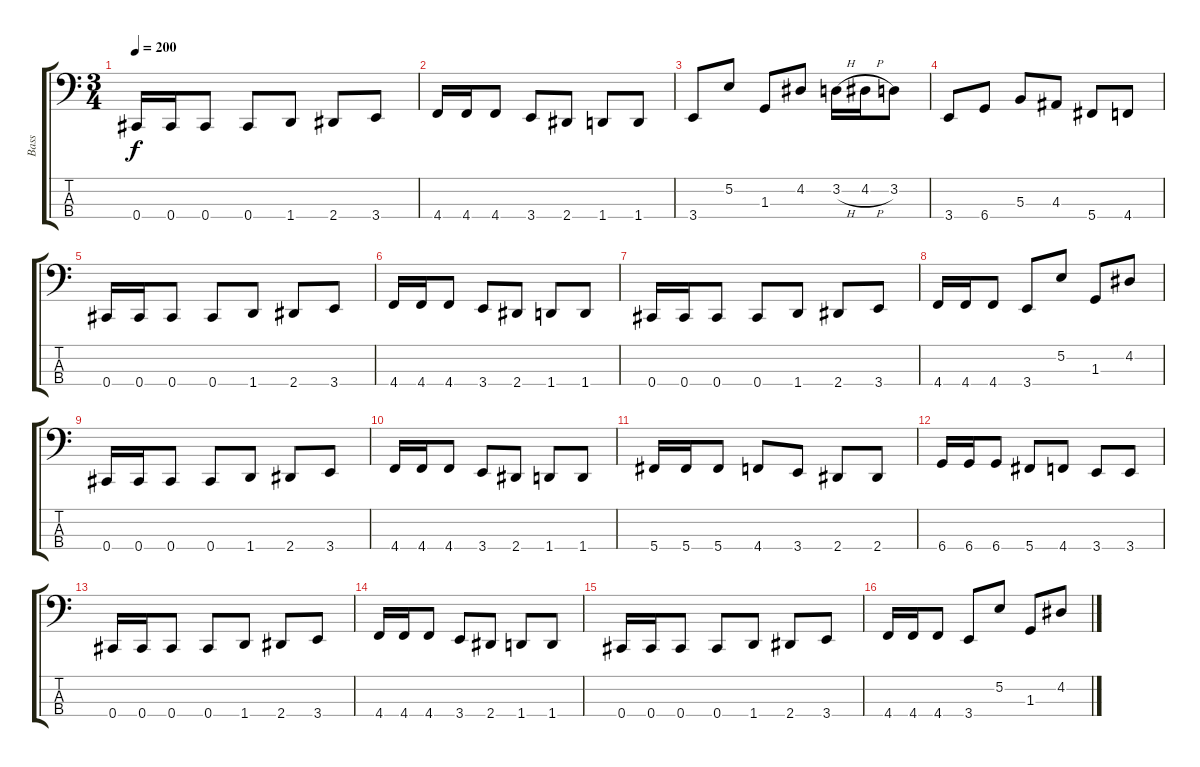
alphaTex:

\track ("Bass" "Bass") {instrument electricbassfinger}
\staff {score tabs}
\tuning (E2 B1 Gb1 Db1) {hide}
\ts (3 4)
\tempo 200
\clef f4
\ks c
0.4.16{dy f} 0.4.16 0.4.8 0.4.8 1.4.8 2.4.8 3.4.8 |
4.4.16 4.4.16 4.4.8 3.4.8 2.4.8 1.4.8 1.4.8 |
3.4.8 5.2.8 1.3.8 4.2.8 3.2{h}.16 4.2{h}.16 3.2.8 |
3.4.8 6.4.8 5.3.8 4.3.8 5.4.8 4.4.8 |
0.4.16 0.4.16 0.4.8 0.4.8 1.4.8 2.4.8 3.4.8 |
4.4.16 4.4.16 4.4.8 3.4.8 2.4.8 1.4.8 1.4.8 |
0.4.16 0.4.16 0.4.8 0.4.8 1.4.8 2.4.8 3.4.8 |
4.4.16 4.4.16 4.4.8 3.4.8 5.2.8 1.3.8 4.2.8 |
0.4.16 0.4.16 0.4.8 0.4.8 1.4.8 2.4.8 3.4.8 |
4.4.16 4.4.16 4.4.8 3.4.8 2.4.8 1.4.8 1.4.8 |
5.4.16 5.4.16 5.4.8 4.4.8 3.4.8 2.4.8 2.4.8 |
6.4.16 6.4.16 6.4.8 5.4.8 4.4.8 3.4.8 3.4.8 |
0.4.16 0.4.16 0.4.8 0.4.8 1.4.8 2.4.8 3.4.8 |
4.4.16 4.4.16 4.4.8 3.4.8 2.4.8 1.4.8 1.4.8 |
0.4.16 0.4.16 0.4.8 0.4.8 1.4.8 2.4.8 3.4.8 |
4.4.16 4.4.16 4.4.8 3.4.8 5.2.8 1.3.8 4.2.8
